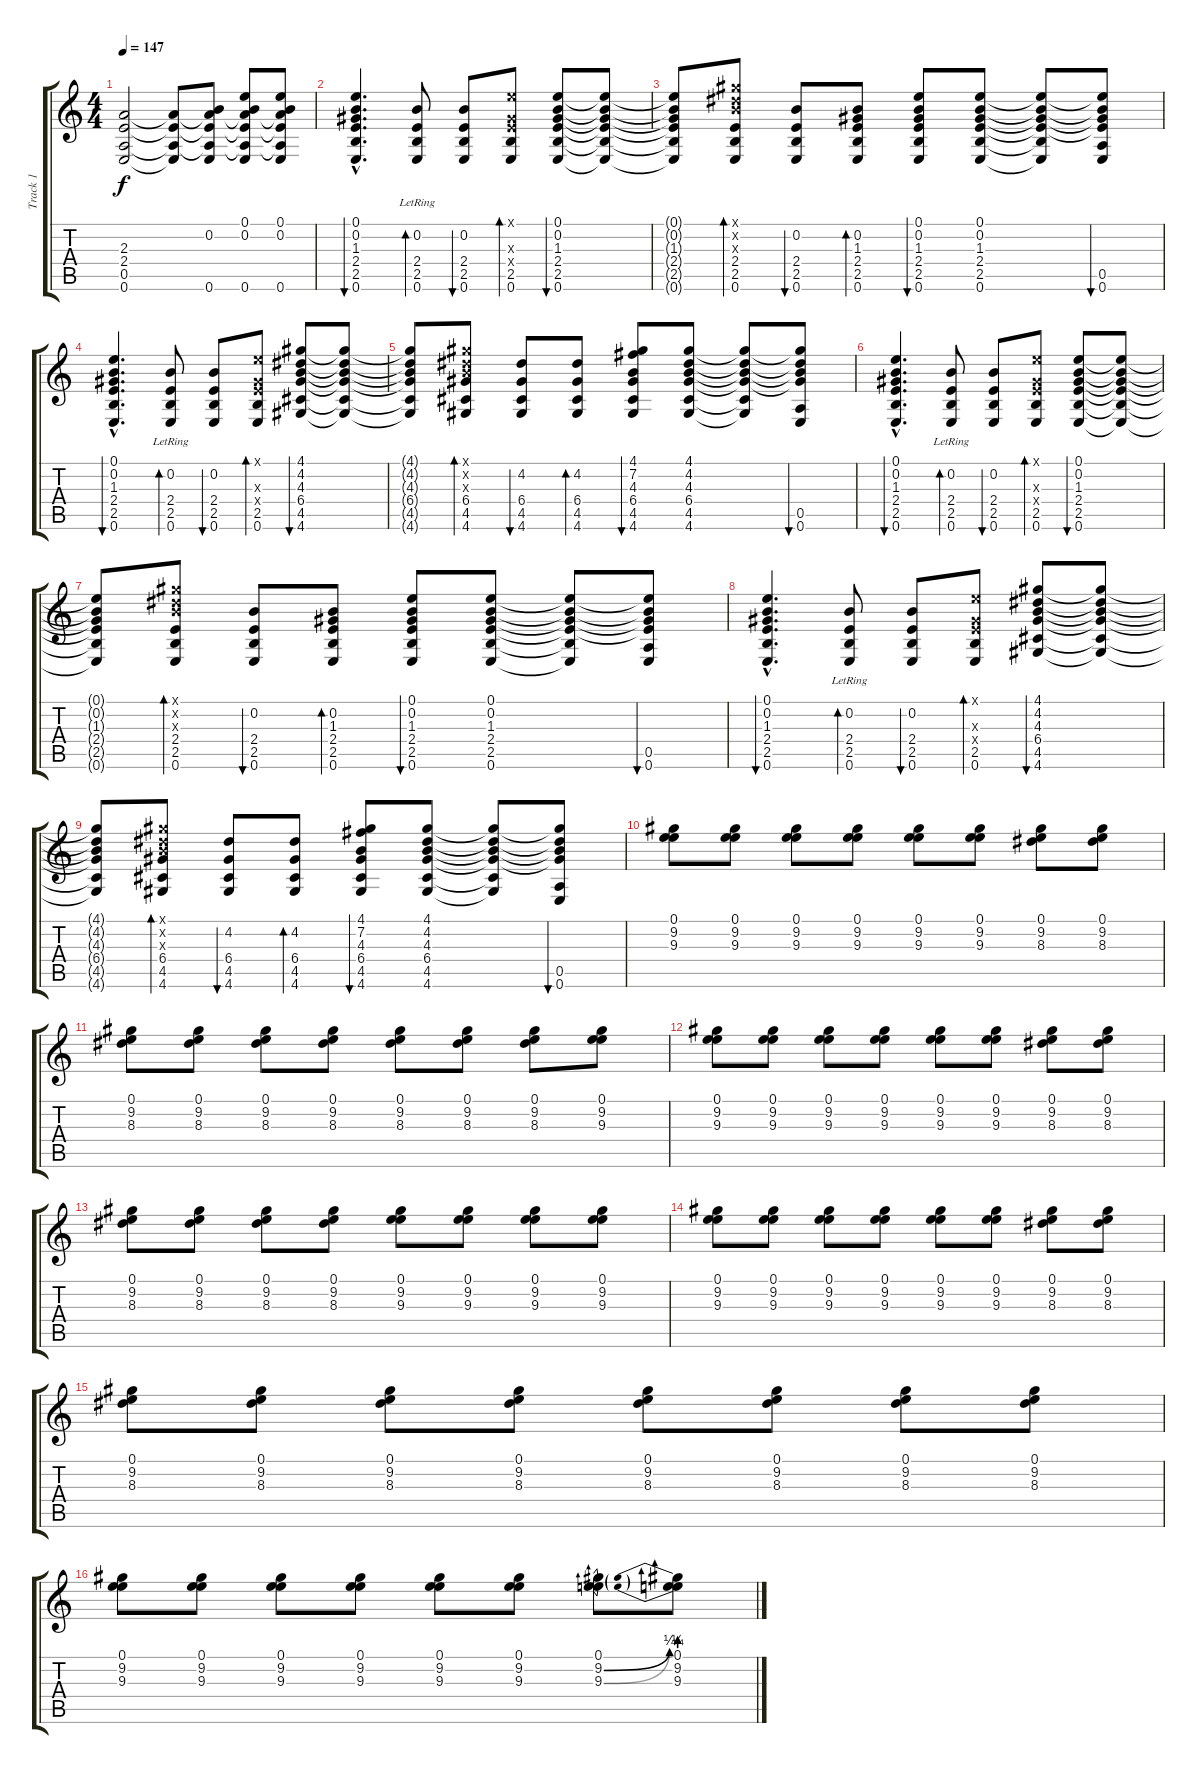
\track ("Track 1" "Track 1") {instrument acousticguitarsteel}
\staff {score tabs}
\tuning (E4 B3 G3 D3 A2 E2) {hide}
\ts (4 4)
\tempo 147
\clef g2
\ks c
(2.3{t} 2.4{t} 0.5{t} 0.6{t}).2{dy f} (2.3{t} 2.4{t} 0.5{t} 0.6{t}).8 (0.2 2.3{t} 2.4{t} 0.5{t} 0.6).8 (0.1 0.2 2.3{t} 2.4{t} 0.5{t} 0.6).8 (0.1 0.2 2.3{t} 2.4{t} 0.5{t} 0.6).8 |
(0.1{hac} 0.2{hac} 1.3{hac} 2.4{hac} 2.5{hac} 0.6{hac}).4{d bu 60} (0.2 2.4{lr} 2.5{lr} 0.6{lr}).8{bd 30} (0.2 2.4 2.5 0.6).8{bu 30} (0.1{x} 1.3{x} 2.4{x} 2.5 0.6).8{bd 30} (0.1 0.2 1.3 2.4 2.5 0.6).8{bu 60} (0.1{t} 0.2{t} 1.3{t} 2.4{t} 2.5{t} 0.6{t}).8 |
(0.1{t} 0.2{t} 1.3{t} 2.4{t} 2.5{t} 0.6{t}).8 (4.1{x} 4.2{x} 4.3{x} 2.4 2.5 0.6).8{bd 30} (0.2 2.4 2.5 0.6).8{bu 30} (0.2 1.3 2.4 2.5 0.6).8{bd 30} (0.1 0.2 1.3 2.4 2.5 0.6).8{bu 30} (0.1 0.2 1.3 2.4 2.5 0.6).8 (0.1{t} 0.2{t} 1.3{t} 2.4{t} 2.5{t} 0.6{t}).8 (0.1{t} 0.2{t} 1.3{t} 2.4{t} 0.5 0.6).8{bu 120} |
(0.1{hac} 0.2{hac} 1.3{hac} 2.4{hac} 2.5{hac} 0.6{hac}).4{d bu 60} (0.2 2.4{lr} 2.5{lr} 0.6{lr}).8{bd 30} (0.2 2.4 2.5 0.6).8{bu 30} (0.1{x} 1.3{x} 2.4{x} 2.5 0.6).8{bd 30} (4.1 4.2 4.3 6.4 4.5 4.6).8{bu 60} (4.1{t} 4.2{t} 4.3{t} 6.4{t} 4.5{t} 4.6{t}).8 |
(4.1{t} 4.2{t} 4.3{t} 6.4{t} 4.5{t} 4.6{t}).8 (4.1{x} 4.2{x} 4.3{x} 6.4 4.5 4.6).8{bd 30} (4.2 6.4 4.5 4.6).8{bu 30} (4.2 6.4 4.5 4.6).8{bd 30} (4.1 7.2 4.3 6.4 4.5 4.6).8{bu 30} (4.1 4.2 4.3 6.4 4.5 4.6).8 (4.1{t} 4.2{t} 4.3{t} 6.4{t} 4.5{t} 4.6{t}).8 (4.1{t} 4.2{t} 4.3{t} 6.4{t} 0.5 0.6).8{bu 120} |
(0.1{hac} 0.2{hac} 1.3{hac} 2.4{hac} 2.5{hac} 0.6{hac}).4{d bu 60} (0.2 2.4{lr} 2.5{lr} 0.6{lr}).8{bd 30} (0.2 2.4 2.5 0.6).8{bu 30} (0.1{x} 1.3{x} 2.4{x} 2.5 0.6).8{bd 30} (0.1 0.2 1.3 2.4 2.5 0.6).8{bu 60} (0.1{t} 0.2{t} 1.3{t} 2.4{t} 2.5{t} 0.6{t}).8 |
(0.1{t} 0.2{t} 1.3{t} 2.4{t} 2.5{t} 0.6{t}).8 (4.1{x} 4.2{x} 4.3{x} 2.4 2.5 0.6).8{bd 30} (0.2 2.4 2.5 0.6).8{bu 30} (0.2 1.3 2.4 2.5 0.6).8{bd 30} (0.1 0.2 1.3 2.4 2.5 0.6).8{bu 30} (0.1 0.2 1.3 2.4 2.5 0.6).8 (0.1{t} 0.2{t} 1.3{t} 2.4{t} 2.5{t} 0.6{t}).8 (0.1{t} 0.2{t} 1.3{t} 2.4{t} 0.5 0.6).8{bu 120} |
(0.1{hac} 0.2{hac} 1.3{hac} 2.4{hac} 2.5{hac} 0.6{hac}).4{d bu 60} (0.2 2.4{lr} 2.5{lr} 0.6{lr}).8{bd 30} (0.2 2.4 2.5 0.6).8{bu 30} (0.1{x} 1.3{x} 2.4{x} 2.5 0.6).8{bd 30} (4.1 4.2 4.3 6.4 4.5 4.6).8{bu 60} (4.1{t} 4.2{t} 4.3{t} 6.4{t} 4.5{t} 4.6{t}).8 |
(4.1{t} 4.2{t} 4.3{t} 6.4{t} 4.5{t} 4.6{t}).8 (4.1{x} 4.2{x} 4.3{x} 6.4 4.5 4.6).8{bd 30} (4.2 6.4 4.5 4.6).8{bu 30} (4.2 6.4 4.5 4.6).8{bd 30} (4.1 7.2 4.3 6.4 4.5 4.6).8{bu 30} (4.1 4.2 4.3 6.4 4.5 4.6).8 (4.1{t} 4.2{t} 4.3{t} 6.4{t} 4.5{t} 4.6{t}).8 (4.1{t} 4.2{t} 4.3{t} 6.4{t} 0.5 0.6).8{bu 120} |
(0.1 9.2 9.3).8 (0.1 9.2 9.3).8 (0.1 9.2 9.3).8 (0.1 9.2 9.3).8 (0.1 9.2 9.3).8 (0.1 9.2 9.3).8 (0.1 9.2 8.3).8 (0.1 9.2 8.3).8 |
(0.1 9.2 8.3).8 (0.1 9.2 8.3).8 (0.1 9.2 8.3).8 (0.1 9.2 8.3).8 (0.1 9.2 8.3).8 (0.1 9.2 8.3).8 (0.1 9.2 8.3).8 (0.1 9.2 9.3).8 |
(0.1 9.2 9.3).8 (0.1 9.2 9.3).8 (0.1 9.2 9.3).8 (0.1 9.2 9.3).8 (0.1 9.2 9.3).8 (0.1 9.2 9.3).8 (0.1 9.2 8.3).8 (0.1 9.2 8.3).8 |
(0.1 9.2 8.3).8 (0.1 9.2 8.3).8 (0.1 9.2 8.3).8 (0.1 9.2 8.3).8 (0.1 9.2 9.3).8 (0.1 9.2 9.3).8 (0.1 9.2 9.3).8 (0.1 9.2 9.3).8 |
(0.1 9.2 9.3).8 (0.1 9.2 9.3).8 (0.1 9.2 9.3).8 (0.1 9.2 9.3).8 (0.1 9.2 9.3).8 (0.1 9.2 9.3).8 (0.1 9.2 8.3).8 (0.1 9.2 8.3).8 |
(0.1 9.2 8.3).8 (0.1 9.2 8.3).8 (0.1 9.2 8.3).8 (0.1 9.2 8.3).8 (0.1 9.2 8.3).8 (0.1 9.2 8.3).8 (0.1 9.2 8.3).8 (0.1 9.2 8.3).8 |
(0.1 9.2 9.3).8 (0.1 9.2 9.3).8 (0.1 9.2 9.3).8 (0.1 9.2 9.3).8 (0.1 9.2 9.3).8 (0.1 9.2 9.3).8 (0.1 9.2{be (bend 0 0 60 1)} 9.3{be (bend 0 0 60 1)}).8 (0.1 9.2{be (prebend 0 1 60 1)} 9.3{be (prebend 0 1 60 1)}).8
